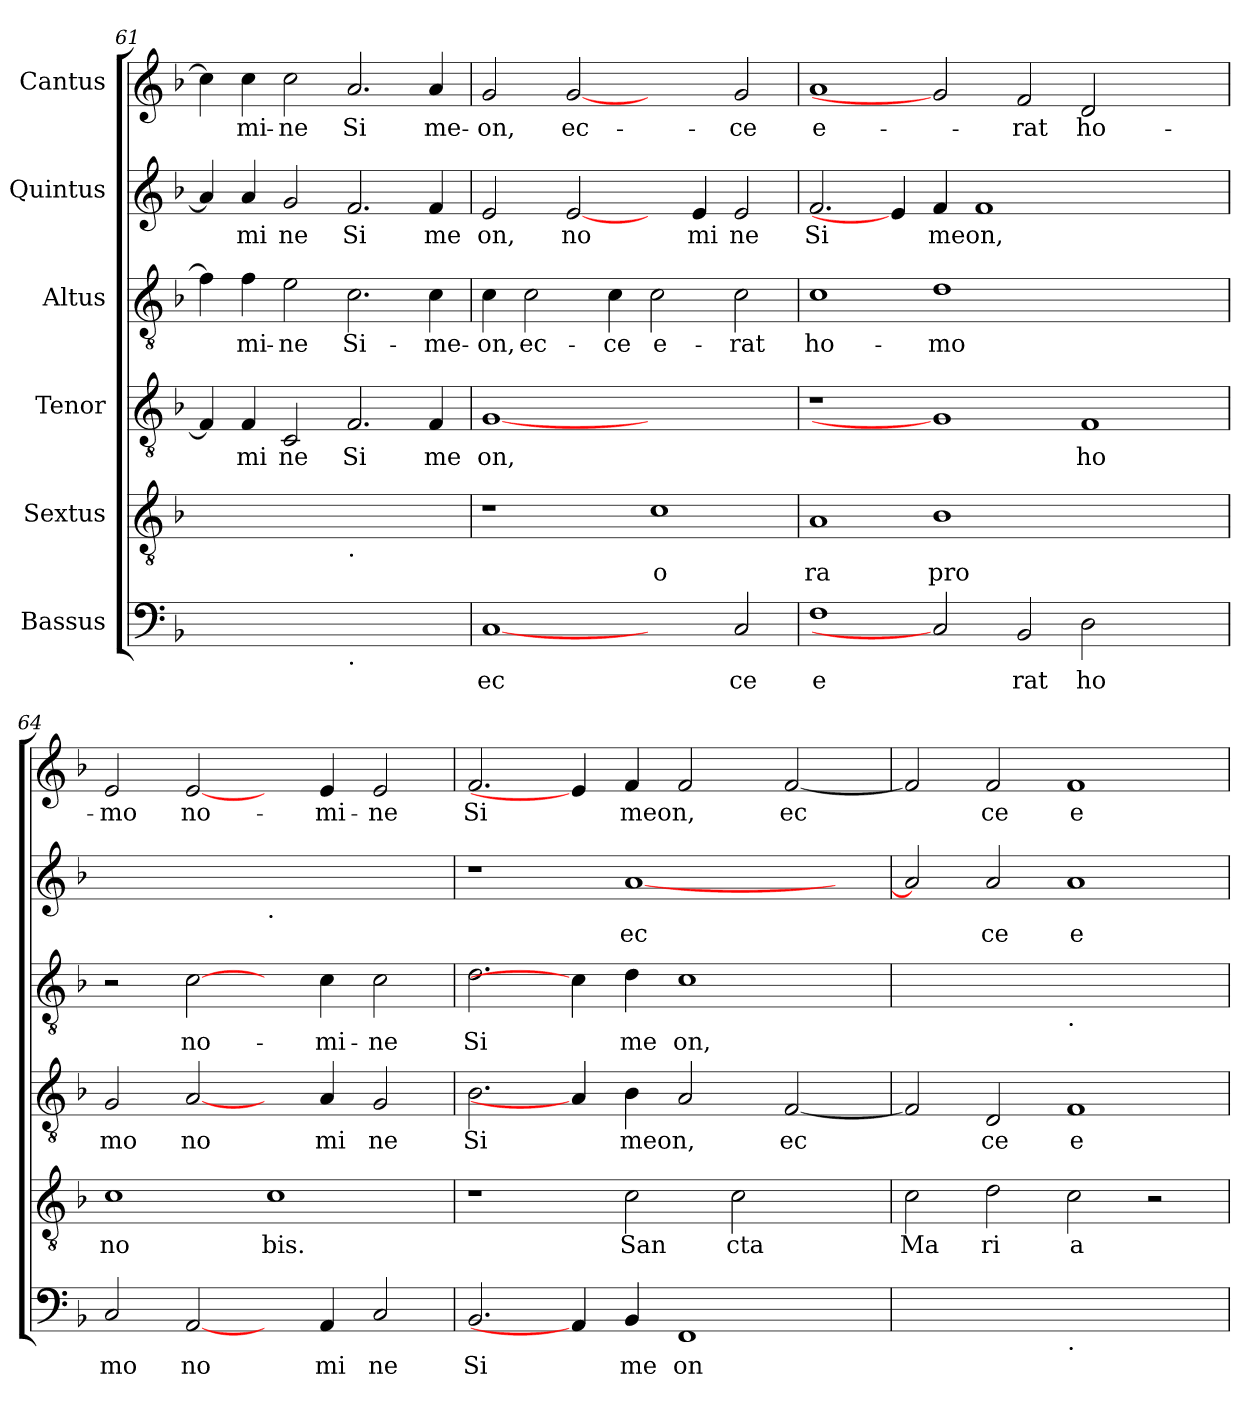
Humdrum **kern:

**kern	**text	**kern	**text	**kern	**text	**kern	**text	**kern	**text	**kern	**text
*part6	*part6	*part5	*part5	*part4	*part4	*part3	*part3	*part2	*part2	*part1	*part1
*staff6	*staff6	*staff5	*staff5	*staff4	*staff4	*staff3	*staff3	*staff2	*staff2	*staff1	*staff1
*I"Bassus	*	*I"Sextus	*	*I"Tenor	*	*I"Altus	*	*I"Quintus	*	*I"Cantus	*
*clefF4	*	*clefGv2	*	*clefGv2	*	*clefGv2	*	*clefG2	*	*clefG2	*
*k[b-]	*	*k[b-]	*	*k[b-]	*	*k[b-]	*	*k[b-]	*	*k[b-]	*
*F:	*	*F:	*	*F:	*	*F:	*	*F:	*	*F:	*
=61	=61	=61	=61	=61	=61	=61	=61	=61	=61	=61	=61
1ryy	.	1ryy	.	4F/]	.	4f\]	.	4a/]	.	4cc\]	.
!	!	!	!	!	!LO:LY:b	!	!LO:LY:b	!	!LO:LY:b	!	!LO:LY:b
.	.	.	.	4F/	mi	4f\	-mi-	4a/	mi	4cc\	-mi-
!	!	!	!	!	!LO:LY:b	!	!LO:LY:b	!	!LO:LY:b	!	!LO:LY:b
.	.	.	.	2C/	ne	2e\	-ne	2g/	ne	2cc\	-ne
!	!	!LO:TX:b:t=.	!	!	!	!	!	!	!	!	!
!LO:TX:b:t=.	!	!	!	!	!	!	!	!	!	!	!
!	!	!	!	!	!LO:LY:b	!	!LO:LY:b	!	!LO:LY:b	!	!LO:LY:b
1ryy	.	1ryy	.	2.F/	Si	2.c\	Si-	2.f/	Si	2.a/	Si
!	!	!	!	!	!LO:LY:b	!	!LO:LY:b	!	!LO:LY:b	!	!LO:LY:b
.	.	.	.	4F/	me	4c\	-me-	4f/	me	4a/	-me-
=62	=62	=62	=62	=62	=62	=62	=62	=62	=62	=62	=62
!	!LO:LY:b	!	!	!	!LO:LY:b	!	!LO:LY:b	!	!LO:LY:b	!	!LO:LY:b
[1C	ec	1r	.	[1G	on,	4c\	-on,	2e/	on,	2g/	-on,
!	!	!	!	!	!	!	!LO:LY:b	!	!	!	!
.	.	.	.	.	.	2c\	ec-	.	.	.	.
!	!	!	!	!	!	!	!	!	!LO:LY:b	!	!LO:LY:b
.	.	.	.	.	.	.	.	[2e/	no	[2g	ec-
!	!	!	!	!	!	!	!LO:LY:b	!	!	!	!
.	.	.	.	.	.	4c\	-ce	.	.	.	.
!	!	!	!LO:LY:b	!	!	!	!LO:LY:b	!	!	!	!
2ryy	.	1c	o	1ryy	.	2c\	e-	4ryy	.	2ryy	.
!	!	!	!	!	!	!	!	!	!LO:LY:b	!	!
.	.	.	.	.	.	.	.	4e/	mi	.	.
!	!LO:LY:b	!	!	!	!	!	!LO:LY:b	!	!LO:LY:b	!	!LO:LY:b
2C/	ce	.	.	.	.	2c\	-rat	2e/	ne	2g/	-ce
=63	=63	=63	=63	=63	=63	=63	=63	=63	=63	=63	=63
!	!LO:LY:b	!	!LO:LY:b	!	!	!	!LO:LY:b	!	!LO:LY:b	!	!LO:LY:b
1F	e	1A	ra	1r	.	1c	ho-	2.f/	Si	1a	e-
.	.	.	.	.	.	.	.	4e/]	.	.	.
!	!	!	!LO:LY:b	!	!	!	!LO:LY:b	!	!LO:LY:b	!	!
2C]	.	1B-	pro	1G]	.	1d	-mo	4f/	meon,	2g]	.
.	.	.	.	.	.	.	.	1f	.	.	.
!	!LO:LY:b	!	!	!	!	!	!	!	!	!	!LO:LY:b
2BB-/	rat	.	.	.	.	.	.	.	.	2f/	-rat
!	!LO:LY:b	!	!	!	!LO:LY:b	!	!	!	!	!	!LO:LY:b
2D\	ho	1ryy	.	1F	ho	1ryy	.	.	.	2d/	ho-
.	.	.	.	.	.	.	.	2.ryy	.	.	.
2ryy	.	.	.	.	.	.	.	.	.	2ryy	.
=64	=64	=64	=64	=64	=64	=64	=64	=64	=64	=64	=64
!	!LO:LY:b	!	!LO:LY:b	!	!LO:LY:b	!	!	!	!	!	!LO:LY:b
2C/	mo	1c	no	2G/	mo	2r	.	1ryy	.	2e/	-mo
!	!LO:LY:b	!	!	!	!LO:LY:b	!	!LO:LY:b	!	!	!	!LO:LY:b
[2AA/	no	.	.	[2A/	no	[2c\	no-	.	.	[2e/	no-
!	!	!	!	!	!	!	!	!LO:TX:b:t=.	!	!	!
!	!	!	!LO:LY:b	!	!	!	!	!	!	!	!
4ryy	.	1c	bis.	4ryy	.	4ryy	.	1ryy	.	4ryy	.
!	!LO:LY:b	!	!	!	!LO:LY:b	!	!LO:LY:b	!	!	!	!LO:LY:b
4AA/	mi	.	.	4A/	mi	4c\	-mi-	.	.	4e/	-mi-
!	!LO:LY:b	!	!	!	!LO:LY:b	!	!LO:LY:b	!	!	!	!LO:LY:b
2C/	ne	.	.	2G/	ne	2c\	-ne	.	.	2e/	-ne
!!LO:LB:g=z
=65	=65	=65	=65	=65	=65	=65	=65	=65	=65	=65	=65
!	!LO:LY:b	!	!	!	!LO:LY:b	!	!LO:LY:b	!	!	!	!LO:LY:b
2.BB-/	Si	1r	.	2.B-\	Si	2.d\	Si	1r	.	2.f/	Si
4AA/]	.	.	.	4A/]	.	4c\]	.	.	.	4e/]	.
!	!LO:LY:b	!	!LO:LY:b	!	!LO:LY:b	!	!LO:LY:b	!	!LO:LY:b	!	!LO:LY:b
4BB-/	me	2c\	San	4B-\	meon,	4d\	-me	[<1a	ec	4f/	meon,
!	!LO:LY:b	!	!	!	!	!	!LO:LY:b	!	!	!	!
1FF	on	.	.	2A/	.	1c	on,	.	.	2f/	.
!	!	!	!LO:LY:b	!	!	!	!	!	!	!	!
.	.	2c\	cta	.	.	.	.	.	.	.	.
!	!	!	!	!	!LO:LY:b	!	!	!	!	!	!LO:LY:b
.	.	.	.	[<2F/	ec	.	.	.	.	[<2f/	ec
.	.	4ryy	.	.	.	.	.	4ryy	.	.	.
=66	=66	=66	=66	=66	=66	=66	=66	=66	=66	=66	=66
!	!	!	!LO:LY:b	!	!	!	!	!	!	!	!
1ryy	.	2c\	Ma	2F/]	.	1ryy	.	2a/]	.	2f/]	.
!	!	!	!LO:LY:b	!	!LO:LY:b	!	!	!	!LO:LY:b	!	!LO:LY:b
.	.	2d\	ri	2D/	ce	.	.	2a/	ce	2f/	ce
!	!	!	!	!	!	!LO:TX:b:t=.	!	!	!	!	!
!LO:TX:b:t=.	!	!	!	!	!	!	!	!	!	!	!
!	!	!	!LO:LY:b	!	!LO:LY:b	!	!	!	!LO:LY:b	!	!LO:LY:b
1ryy	.	2c\	a	1F	e	1ryy	.	1a	e	1f	e
.	.	2r	.	.	.	.	.	.	.	.	.
=	=	=	=	=	=	=	=	=	=	=	=
*-	*-	*-	*-	*-	*-	*-	*-	*-	*-	*-	*-
